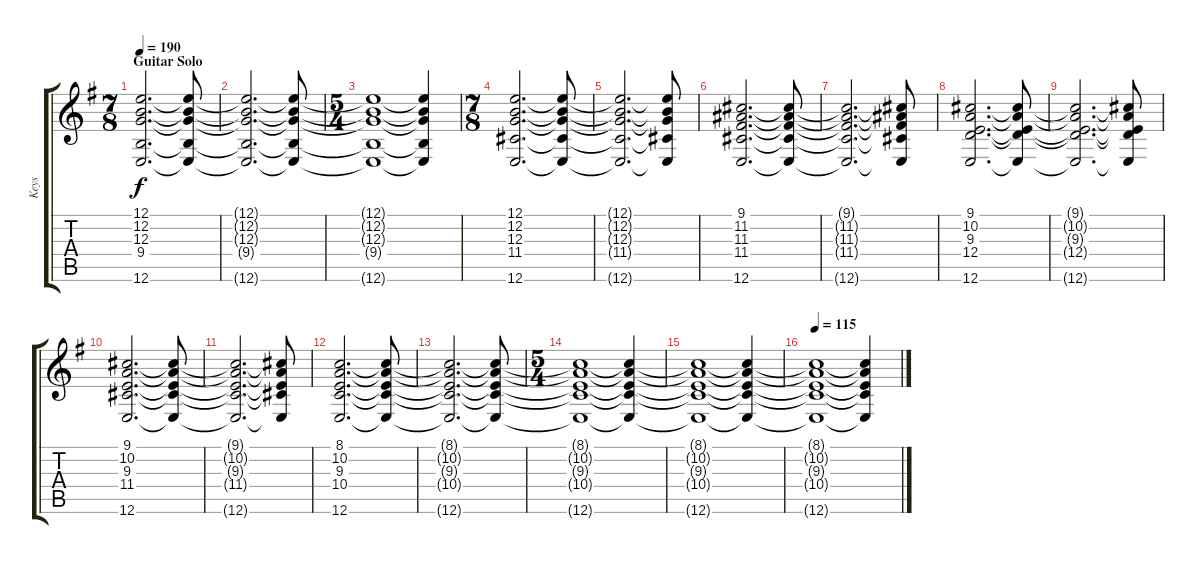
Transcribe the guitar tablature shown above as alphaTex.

\track ("Keys" "Keys") {instrument pad2warm}
\staff {score tabs}
\tuning (E4 B3 G3 D3 A2 E2) {hide}
\ts (7 8)
\section ("" "Guitar Solo")
\tempo 190
\clef g2
\ks eminor
(12.1 12.2 12.3 9.4 12.6).2{d dy f} (12.1{t} 12.2{t} 12.3{t} 9.4{t} 12.6{t}).8 |
(12.1{t} 12.2{t} 12.3{t} 9.4{t} 12.6{t}).2{d} (12.1{t} 12.2{t} 12.3{t} 9.4{t} 12.6{t}).8 |
\ts (5 4)
(12.1{t} 12.2{t} 12.3{t} 9.4{t} 12.6{t}).1 (12.1{t} 12.2{t} 12.3{t} 9.4{t} 12.6{t}).4 |
\ts (7 8)
(12.1 12.2 12.3 11.4 12.6).2{d} (12.1{t} 12.2{t} 12.3{t} 11.4{t} 12.6{t}).8 |
(12.1{t} 12.2{t} 12.3{t} 11.4{t} 12.6{t}).2{d} (12.1{t} 12.2{t} 12.3{t} 11.4{t} 12.6{t}).8 |
(9.1 11.2 11.3 11.4 12.6).2{d} (9.1{t} 11.2{t} 11.3{t} 11.4{t} 12.6{t}).8 |
(9.1{t} 11.2{t} 11.3{t} 11.4{t} 12.6{t}).2{d} (9.1{t} 11.2{t} 11.3{t} 11.4{t} 12.6{t}).8 |
(9.1 10.2 9.3 12.4 12.6).2{d} (9.1{t} 10.2{t} 9.3{t} 12.4{t} 12.6{t}).8 |
(9.1{t} 10.2{t} 9.3{t} 12.4{t} 12.6{t}).2{d} (9.1{t} 10.2{t} 9.3{t} 12.4{t} 12.6{t}).8 |
(9.1 10.2 9.3 11.4 12.6).2{d} (9.1{t} 10.2{t} 9.3{t} 11.4{t} 12.6{t}).8 |
(9.1{t} 10.2{t} 9.3{t} 11.4{t} 12.6{t}).2{d} (9.1{t} 10.2{t} 9.3{t} 11.4{t} 12.6{t}).8 |
(8.1 10.2 9.3 10.4 12.6).2{d} (8.1{t} 10.2{t} 9.3{t} 10.4{t} 12.6{t}).8 |
(8.1{t} 10.2{t} 9.3{t} 10.4{t} 12.6{t}).2{d} (8.1{t} 10.2{t} 9.3{t} 10.4{t} 12.6{t}).8 |
\ts (5 4)
(8.1{t} 10.2{t} 9.3{t} 10.4{t} 12.6{t}).1 (8.1{t} 10.2{t} 9.3{t} 10.4{t} 12.6{t}).4 |
(8.1{t} 10.2{t} 9.3{t} 10.4{t} 12.6{t}).1 (8.1{t} 10.2{t} 9.3{t} 10.4{t} 12.6{t}).4 |
\tempo 115
(8.1{t} 10.2{t} 9.3{t} 10.4{t} 12.6{t}).1 (8.1{t} 10.2{t} 9.3{t} 10.4{t} 12.6{t}).4
